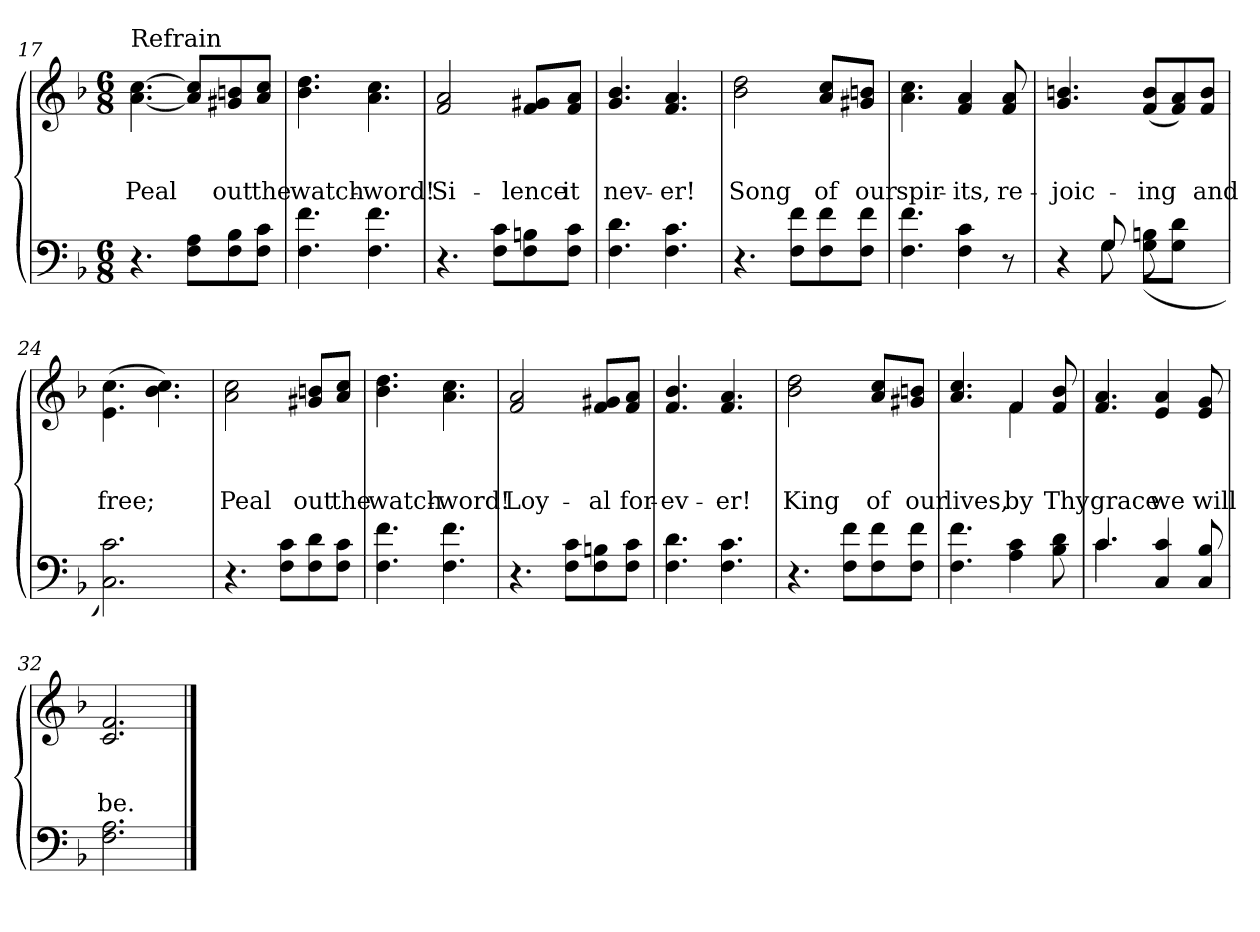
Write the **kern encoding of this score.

**kern	**kern	**text	**text	**text
*part2	*part1	*part1	*part1	*part1
*staff2	*staff1	*staff1	*staff1	*staff1
!!LO:LB:g=z
*clefF4	*clefG2	*	*	*
*k[b-]	*k[b-]	*	*	*
*F:	*F:	*	*	*
*M6/8	*M6/8	*	*	*
=17	=17	=17	=17	=17
!	!LO:TX:a:t=Refrain	!	!	!
!	!	!	!	!LO:LY:b
4.r	[4.a\ [4.cc\	.	.	Peal
8F\ 8A\L	8a/] 8cc/]L	.	.	.
!	!	!	!	!LO:LY:b
8F\ 8B-\	8g#X/ 8bn/	.	.	out
!	!	!	!	!LO:LY:b
8F\ 8c\J	8a/ 8cc/J	.	.	the
=18	=18	=18	=18	=18
!	!	!	!	!LO:LY:b
4.F\ 4.f\	4.b-\ 4.dd\	.	.	watch-
!	!	!	!	!LO:LY:b
4.F\ 4.f\	4.a\ 4.cc\	.	.	-word!
=19	=19	=19	=19	=19
!	!	!	!	!LO:LY:b
4.r	2f/ 2a/	.	.	Si-
8F\ 8c\L	.	.	.	.
!	!	!	!	!LO:LY:b
8F\ 8Bn\	8f/ 8g#X/L	.	.	-lence
!	!	!	!	!LO:LY:b
8F\ 8c\J	8f/ 8a/J	.	.	it
=20	=20	=20	=20	=20
!	!	!	!	!LO:LY:b
4.F\ 4.d\	4.g/ 4.b-/	.	.	nev-
!	!	!	!	!LO:LY:b
4.F\ 4.c\	4.f/ 4.a/	.	.	-er!
=21	=21	=21	=21	=21
!	!	!	!	!LO:LY:b
4.r	2b-\ 2dd\	.	.	Song
8F\ 8f\L	.	.	.	.
!	!	!	!	!LO:LY:b
8F\ 8f\	8a/ 8cc/L	.	.	of
!	!	!	!	!LO:LY:b
8F\ 8f\J	8g#X/ 8bn/J	.	.	our
=22	=22	=22	=22	=22
!	!	!	!	!LO:LY:b
4.F\ 4.f\	4.a\ 4.cc\	.	.	spir-
!	!	!	!	!LO:LY:b
4F\ 4c\	4f/ 4a/	.	.	-its,
!	!	!	!	!LO:LY:b
8r	8f/ 8a/	.	.	re-
=23	=23	=23	=23	=23
*^	*	*	*	*
!	!	!	!	!	!LO:LY:b
4r	4ryy	4.g/ 4.bn/	.	.	-joic-
8G/	8G\	.	.	.	.
!	!	!	!	!	!LO:LY:b
8G\ 8Bn\L	(<8G\	(<8f/ 8b/L	.	.	-ing
8G\ 8d\J	4ryy	8f/ 8a/)	.	.	.
!	!	!	!	!	!LO:LY:b
8ryy	.	8f/ 8b/J	.	.	and
*v	*v	*	*	*	*
!!LO:LB:g=z
=24	=24	=24	=24	=24
!	!	!	!	!LO:LY:b
2.C\ 2.c\)	(>4.e\ 4.cc\	.	.	free;
.	4.b-\ 4.cc\)	.	.	.
=25	=25	=25	=25	=25
!	!	!	!	!LO:LY:b
4.r	2a\ 2cc\	.	.	Peal
8F\ 8c\L	.	.	.	.
!	!	!	!	!LO:LY:b
8F\ 8d\	8g#X/ 8bn/L	.	.	out
!	!	!	!	!LO:LY:b
8F\ 8c\J	8a/ 8cc/J	.	.	the
=26	=26	=26	=26	=26
!	!	!	!	!LO:LY:b
4.F\ 4.f\	4.b-\ 4.dd\	.	.	watch-
!	!	!	!	!LO:LY:b
4.F\ 4.f\	4.a\ 4.cc\	.	.	-word!
=27	=27	=27	=27	=27
!	!	!	!	!LO:LY:b
4.r	2f/ 2a/	.	.	Loy-
8F\ 8c\L	.	.	.	.
!	!	!	!	!LO:LY:b
8F\ 8Bn\	8f/ 8g#X/L	.	.	-al
!	!	!	!	!LO:LY:b
8F\ 8c\J	8f/ 8a/J	.	.	for-
=28	=28	=28	=28	=28
!	!	!	!	!LO:LY:b
4.F\ 4.d\	4.f/ 4.b-/	.	.	-ev-
!	!	!	!	!LO:LY:b
4.F\ 4.c\	4.f/ 4.a/	.	.	-er!
=29	=29	=29	=29	=29
!	!	!	!	!LO:LY:b
4.r	2b-\ 2dd\	.	.	King
8F\ 8f\L	.	.	.	.
!	!	!	!	!LO:LY:b
8F\ 8f\	8a/ 8cc/L	.	.	of
!	!	!	!	!LO:LY:b
8F\ 8f\J	8g#X/ 8bn/J	.	.	our
=30	=30	=30	=30	=30
!	!	!	!	!LO:LY:b
*	*^	*	*	*
4.F\ 4.f\	4.a/ 4.cc/	4.ryy	.	.	lives,
!	!	!	!	!	!LO:LY:b
4A\ 4c\	4f/	4f\	.	.	by
!	!	!	!	!	!LO:LY:b
8B-\ 8d\	8f/ 8b-/	8ryy	.	.	Thy
!!LO:LB:g=z
=31	=31	=31	=31	=31	=31
*^	*	*	*	*	*
!	!	!	!	!	!	!LO:LY:b
*	*	*v	*v	*	*	*
4.c/	4.c\	4.f/ 4.a/	.	.	grace
!	!	!	!	!	!LO:LY:b
4C/ 4c/	4.ryy	4e/ 4a/	.	.	we
!	!	!	!	!	!LO:LY:b
8C/ 8B-/	.	8e/ 8g/	.	.	will
*v	*v	*	*	*	*
=32	=32	=32	=32	=32
!	!	!	!	!LO:LY:b
2.F\ 2.A\	2.c/ 2.f/	.	.	be.
==	==	==	==	==
*-	*-	*-	*-	*-
